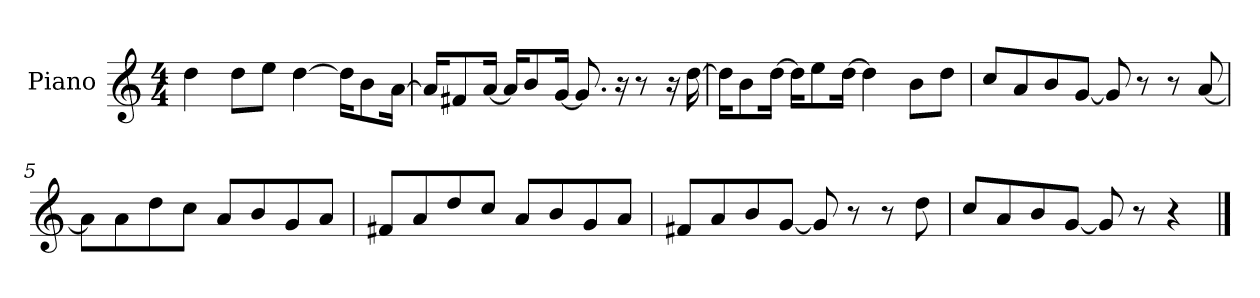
**kern
*part1
*staff1
*I"Piano
*I'P-no
*clefG2
*k[]
*M4/4
*MM90
=1
4dd\
8dd\L
8ee\J
[4dd\
16dd\KL]
8b\
[16a\Jk
=2
16a/KL]
8f#X/
[16a/Jk
16a/KL]
8b/
[16g/Jk
8.g/]
16r
8r
16r
[16dd\
=3
16dd\KL]
8b\
[16dd\Jk
16dd\KL]
8ee\
[16dd\Jk
4dd\]
8b\L
8dd\J
=4
8cc/L
8a/
8b/
[8g/J
8g/]
8r
8r
[8a/
!!LO:LB:g=z
=5
8a\L]
8a\
8dd\
8cc\J
8a/L
8b/
8g/
8a/J
=6
8f#X/L
8a/
8dd/
8cc/J
8a/L
8b/
8g/
8a/J
=7
8f#X/L
8a/
8b/
[8g/J
8g/]
8r
8r
8dd\
=8
8cc/L
8a/
8b/
[8g/J
8g/]
8r
4r
==
*-
